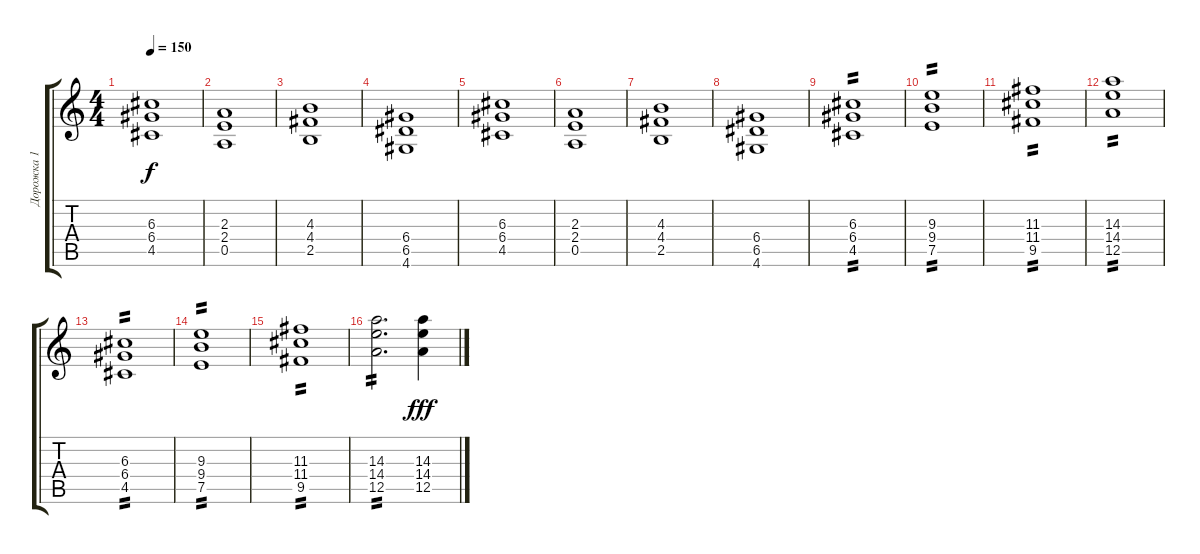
\track ("Дорожка 1" "Дорожка 1") {instrument electricguitarclean}
\staff {score tabs}
\tuning (E4 B3 G3 D3 A2 E2) {hide}
\ts (4 4)
\tempo 150
\clef g2
\ks c
(6.3 6.4 4.5).1{dy f} |
(2.3 2.4 0.5).1 |
(4.3 4.4 2.5).1 |
(6.4 6.5 4.6).1 |
(6.3 6.4 4.5).1 |
(2.3 2.4 0.5).1 |
(4.3 4.4 2.5).1 |
(6.4 6.5 4.6).1 |
(6.3 6.4 4.5).1{tp 2} |
(9.3 9.4 7.5).1{tp 2} |
(11.3 11.4 9.5).1{tp 2} |
(14.3 14.4 12.5).1{tp 2} |
(6.3 6.4 4.5).1{tp 2} |
(9.3 9.4 7.5).1{tp 2} |
(11.3 11.4 9.5).1{tp 2} |
(14.3 14.4 12.5).2{d tp 2} (14.3 14.4 12.5).4{dy fff}
